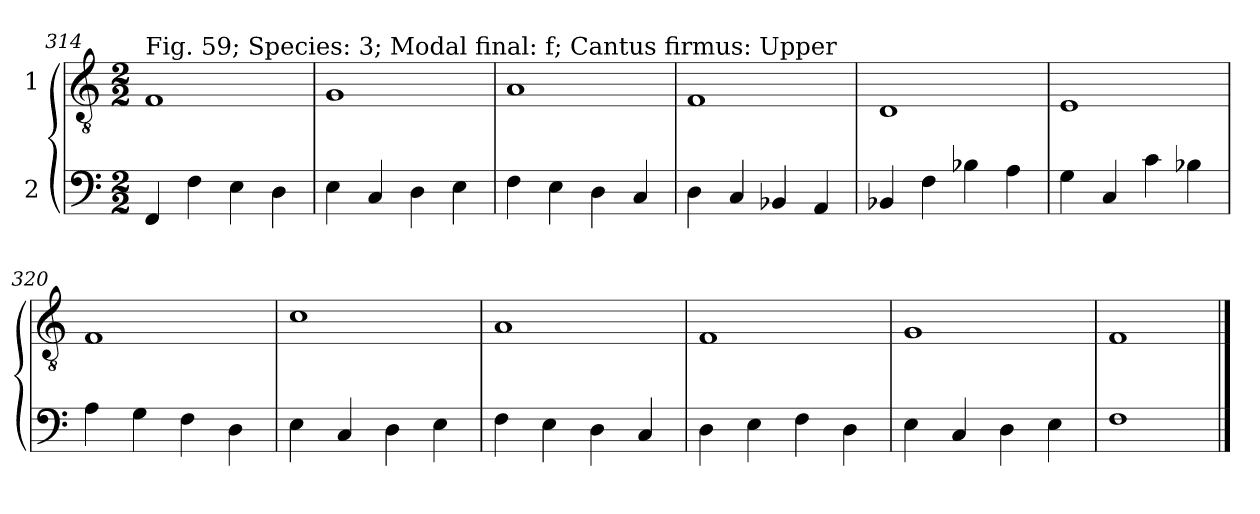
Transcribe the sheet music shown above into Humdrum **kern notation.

**kern	**kern
*part2	*part1
*staff2	*staff1
*I"2	*I"1
!!LO:LB:g=z
*clefF4	*clefGv2
*k[]	*k[]
*M2/2	*M2/2
=314	=314
!	!LO:TX:a:t=Fig. 59; Species&colon; 3; Modal final&colon; f; Cantus firmus&colon; Upper
4FF/	1F
4F\	.
4E\	.
4D\	.
=315	=315
4E\	1G
4C/	.
4D\	.
4E\	.
=316	=316
4F\	1A
4E\	.
4D\	.
4C/	.
=317	=317
4D\	1F
4C/	.
4BB-X/	.
4AA/	.
=318	=318
4BB-X/	1D
4F\	.
4B-X\	.
4A\	.
=319	=319
4G\	1E
4C/	.
4c\	.
4B-X\	.
!!LO:LB:g=z
=320	=320
4A\	1F
4G\	.
4F\	.
4D\	.
=321	=321
4E\	1c
4C/	.
4D\	.
4E\	.
=322	=322
4F\	1A
4E\	.
4D\	.
4C/	.
=323	=323
4D\	1F
4E\	.
4F\	.
4D\	.
=324	=324
4E\	1G
4C/	.
4D\	.
4E\	.
=325	=325
1F	1F
==	==
*-	*-
